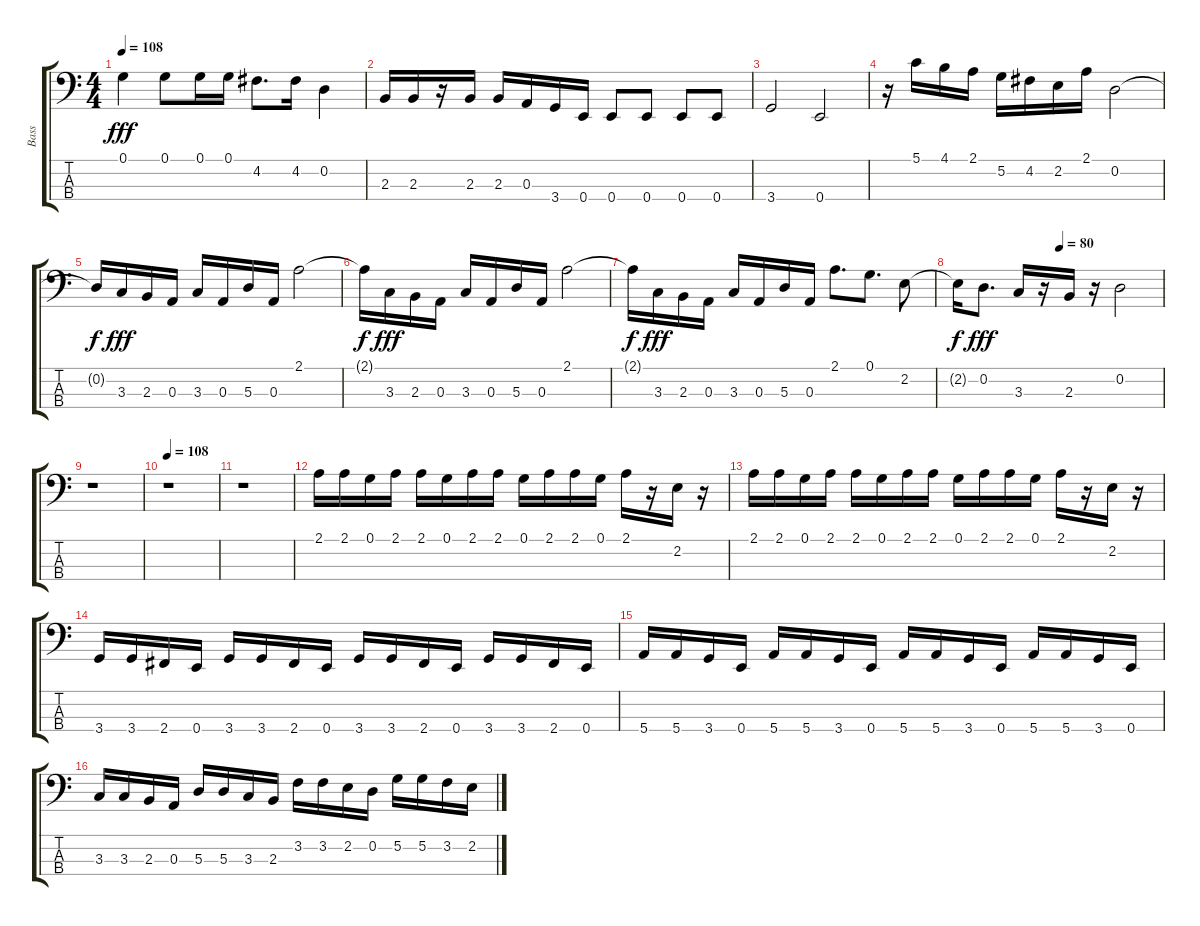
\track ("Bass" "Bass") {instrument electricbassfinger}
\staff {score tabs}
\tuning (G2 D2 A1 E1) {hide}
\ts (4 4)
\tempo 108
\clef f4
\ks c
0.1.4{dy fff} 0.1.8 0.1.16 0.1.16 4.2.8{d} 4.2.16 0.2.4 |
2.3.16 2.3.16 r.16 2.3.16 2.3.16 0.3.16 3.4.16 0.4.16 0.4.8 0.4.8 0.4.8 0.4.8 |
3.4.2 0.4.2 |
r.16 5.1.16 4.1.16 2.1.16 5.2.16 4.2.16 2.2.16 2.1.16 0.2.2 |
0.2{t}.16{dy f} 3.3.16{dy fff} 2.3.16 0.3.16 3.3.16 0.3.16 5.3.16 0.3.16 2.1.2 |
2.1{t}.16{dy f} 3.3.16{dy fff} 2.3.16 0.3.16 3.3.16 0.3.16 5.3.16 0.3.16 2.1.2 |
2.1{t}.16{dy f} 3.3.16{dy fff} 2.3.16 0.3.16 3.3.16 0.3.16 5.3.16 0.3.16 2.1.8{d} 0.1.8{d} 2.2.8 |
\tempo (80 0.5)
2.2{t}.16{dy f} 0.2.8{d dy fff} 3.3.16 r.16 2.3.16 r.16 0.2.2 |
r.1 |
\tempo 108
r.1 |
r.1 |
2.1.16 2.1.16 0.1.16 2.1.16 2.1.16 0.1.16 2.1.16 2.1.16 0.1.16 2.1.16 2.1.16 0.1.16 2.1.16 r.16 2.2.16 r.16 |
2.1.16 2.1.16 0.1.16 2.1.16 2.1.16 0.1.16 2.1.16 2.1.16 0.1.16 2.1.16 2.1.16 0.1.16 2.1.16 r.16 2.2.16 r.16 |
3.4.16 3.4.16 2.4.16 0.4.16 3.4.16 3.4.16 2.4.16 0.4.16 3.4.16 3.4.16 2.4.16 0.4.16 3.4.16 3.4.16 2.4.16 0.4.16 |
5.4.16 5.4.16 3.4.16 0.4.16 5.4.16 5.4.16 3.4.16 0.4.16 5.4.16 5.4.16 3.4.16 0.4.16 5.4.16 5.4.16 3.4.16 0.4.16 |
3.3.16 3.3.16 2.3.16 0.3.16 5.3.16 5.3.16 3.3.16 2.3.16 3.2.16 3.2.16 2.2.16 0.2.16 5.2.16 5.2.16 3.2.16 2.2.16
